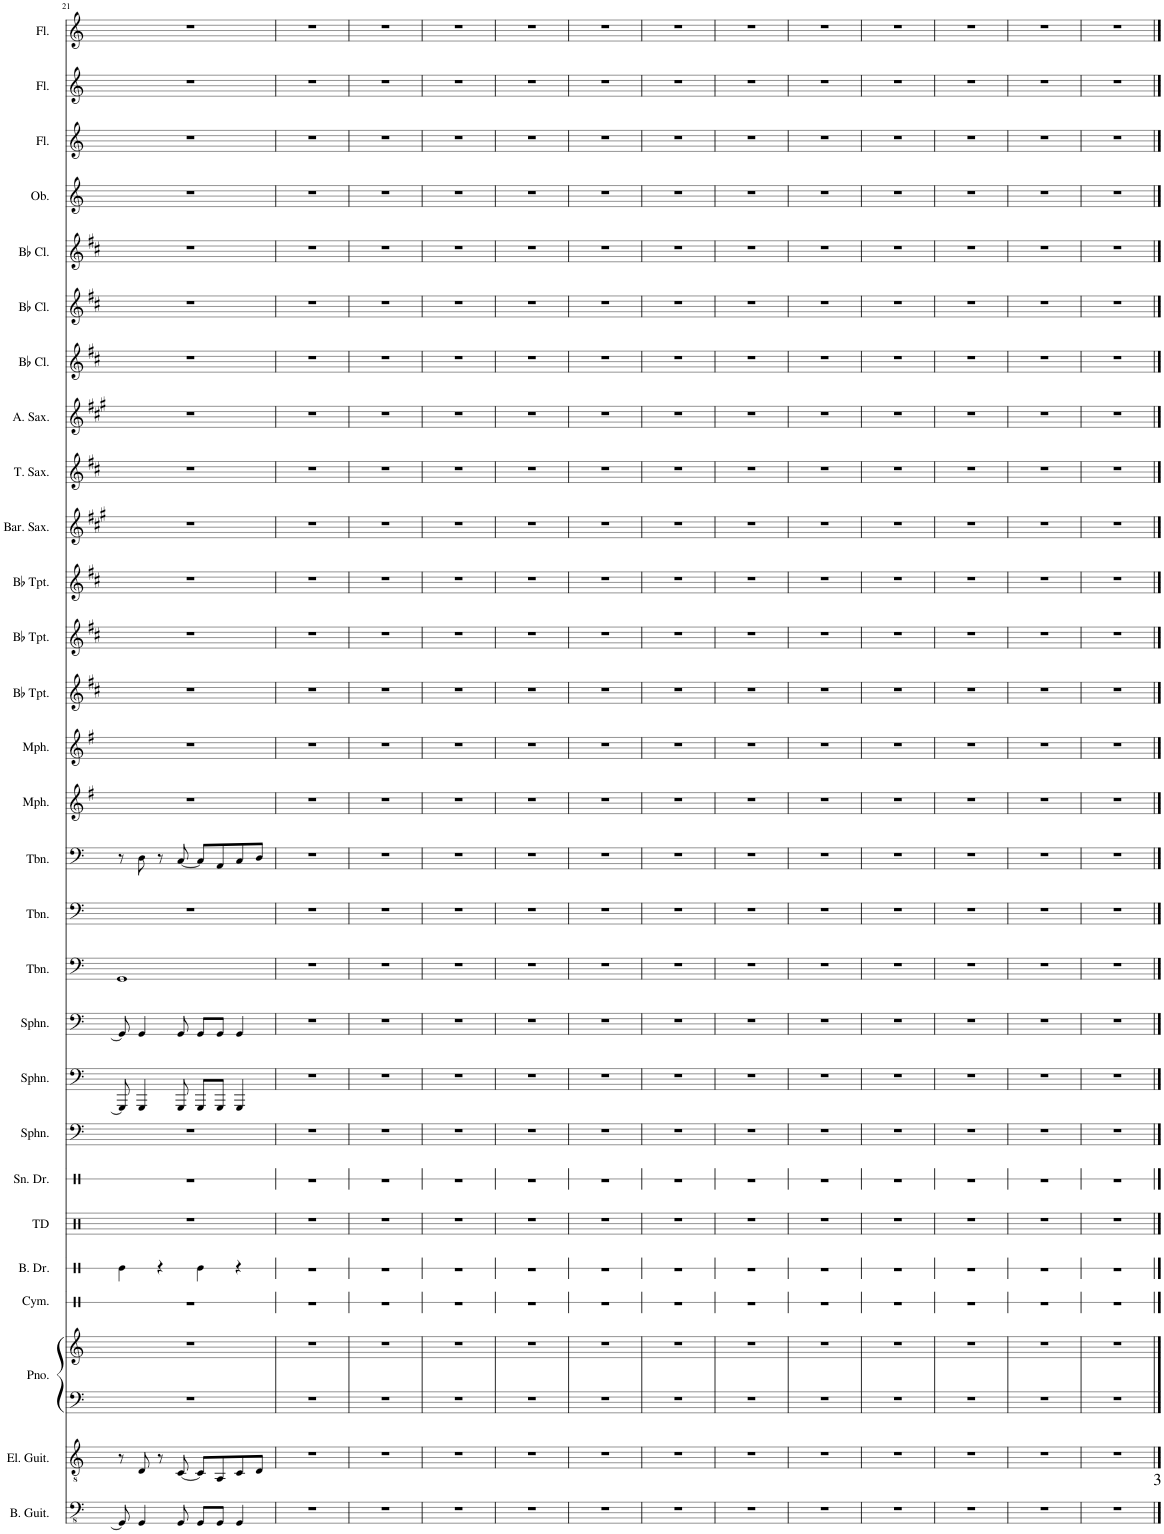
**kern	**kern	**kern	**kern	**kern	**kern	**kern	**kern	**kern	**kern	**kern	**kern	**kern	**kern	**kern	**kern	**kern	**kern	**kern	**kern	**kern	**kern	**kern	**kern	**kern	**kern	**kern	**kern	**kern
*part28	*part27	*part26	*part26	*part25	*part24	*part23	*part22	*part21	*part20	*part19	*part18	*part17	*part16	*part15	*part14	*part13	*part12	*part11	*part10	*part9	*part8	*part7	*part6	*part5	*part4	*part3	*part2	*part1
*staff29	*staff28	*staff27	*staff26	*staff25	*staff24	*staff23	*staff22	*staff21	*staff20	*staff19	*staff18	*staff17	*staff16	*staff15	*staff14	*staff13	*staff12	*staff11	*staff10	*staff9	*staff8	*staff7	*staff6	*staff5	*staff4	*staff3	*staff2	*staff1
*I"Bass Guitar	*I"Electric Guitar	*I"Piano	*	*I"Cymbal	*I"Bass Drum	*I"Tenor Drums	*I"Snare Drum	*I"Sousaphone	*I"Sousaphone	*I"Sousaphone	*I"Trombone	*I"Trombone	*I"Trombone	*I"Mellophone	*I"Mellophone	*I"Bb Trumpet	*I"Bb Trumpet	*I"Bb Trumpet	*I"Baritone Saxophone	*I"Tenor Saxophone	*I"Alto Saxophone	*I"Bb Clarinet	*I"Bb Clarinet	*I"Bb Clarinet	*I"Oboe	*I"Flute	*I"Flute	*I"Flute
*I'B. Guit.	*I'El. Guit.	*I'Pno.	*	*I'Cym.	*I'B. Dr.	*I'TD	*I'Sn. Dr.	*I'Sphn.	*I'Sphn.	*I'Sphn.	*I'Tbn.	*I'Tbn.	*I'Tbn.	*I'Mph.	*I'Mph.	*I'Bb Tpt.	*I'Bb Tpt.	*I'Bb Tpt.	*I'Bar. Sax.	*I'T. Sax.	*I'A. Sax.	*I'Bb Cl.	*I'Bb Cl.	*I'Bb Cl.	*I'Ob.	*I'Fl.	*I'Fl.	*I'Fl.
!!LO:PB:g=z
*clefFv4	*clefGv2	*clefF4	*clefG2	*clefX	*clefX	*clefX	*clefX	*clefF4	*clefF4	*clefF4	*clefF4	*clefF4	*clefF4	*clefG2	*clefG2	*clefG2	*clefG2	*clefG2	*clefG2	*clefG2	*clefG2	*clefG2	*clefG2	*clefG2	*clefG2	*clefG2	*clefG2	*clefG2
*	*	*	*	*	*	*	*	*	*	*	*	*	*	*Trd4c7	*Trd4c7	*Trd1c2	*Trd1c2	*Trd1c2	*Trd12c21	*Trd8c14	*Trd5c9	*Trd1c2	*Trd1c2	*Trd1c2	*	*	*	*
*k[]	*k[]	*k[]	*k[]	*k[]	*k[]	*k[]	*k[]	*k[]	*k[]	*k[]	*k[]	*k[]	*k[]	*k[f#]	*k[f#]	*k[f#c#]	*k[f#c#]	*k[f#c#]	*k[f#c#g#]	*k[f#c#]	*k[f#c#g#]	*k[f#c#]	*k[f#c#]	*k[f#c#]	*k[]	*k[]	*k[]	*k[]
*M4/4	*M4/4	*M4/4	*M4/4	*M4/4	*M4/4	*M4/4	*M4/4	*M4/4	*M4/4	*M4/4	*M4/4	*M4/4	*M4/4	*M4/4	*M4/4	*M4/4	*M4/4	*M4/4	*M4/4	*M4/4	*M4/4	*M4/4	*M4/4	*M4/4	*M4/4	*M4/4	*M4/4	*M4/4
=21	=21	=21	=21	=21	=21	=21	=21	=21	=21	=21	=21	=21	=21	=21	=21	=21	=21	=21	=21	=21	=21	=21	=21	=21	=21	=21	=21	=21
8GGG/]	8r	1r	1r	1r	4Re\	1r	1r	1r	8GGG/]	8GG/]	1GG	1r	8r	1r	1r	1r	1r	1r	1r	1r	1r	1r	1r	1r	1r	1r	1r	1r
4GGG/	8D/	.	.	.	.	.	.	.	4GGG/	4GG/	.	.	8D\	.	.	.	.	.	.	.	.	.	.	.	.	.	.	.
.	8r	.	.	.	4r	.	.	.	.	.	.	.	8r	.	.	.	.	.	.	.	.	.	.	.	.	.	.	.
8GGG/	[8C/	.	.	.	.	.	.	.	8GGG/	8GG/	.	.	[8C/	.	.	.	.	.	.	.	.	.	.	.	.	.	.	.
8GGG/L	8C/L]	.	.	.	4Re\	.	.	.	8GGG/L	8GG/L	.	.	8C/L]	.	.	.	.	.	.	.	.	.	.	.	.	.	.	.
8GGG/J	8AA/	.	.	.	.	.	.	.	8GGG/J	8GG/J	.	.	8AA/	.	.	.	.	.	.	.	.	.	.	.	.	.	.	.
4GGG/	8C/	.	.	.	4r	.	.	.	4GGG/	4GG/	.	.	8C/	.	.	.	.	.	.	.	.	.	.	.	.	.	.	.
.	8D/J	.	.	.	.	.	.	.	.	.	.	.	8D/J	.	.	.	.	.	.	.	.	.	.	.	.	.	.	.
=22	=22	=22	=22	=22	=22	=22	=22	=22	=22	=22	=22	=22	=22	=22	=22	=22	=22	=22	=22	=22	=22	=22	=22	=22	=22	=22	=22	=22
1r	1r	1r	1r	1r	1r	1r	1r	1r	1r	1r	1r	1r	1r	1r	1r	1r	1r	1r	1r	1r	1r	1r	1r	1r	1r	1r	1r	1r
=23	=23	=23	=23	=23	=23	=23	=23	=23	=23	=23	=23	=23	=23	=23	=23	=23	=23	=23	=23	=23	=23	=23	=23	=23	=23	=23	=23	=23
1r	1r	1r	1r	1r	1r	1r	1r	1r	1r	1r	1r	1r	1r	1r	1r	1r	1r	1r	1r	1r	1r	1r	1r	1r	1r	1r	1r	1r
=24	=24	=24	=24	=24	=24	=24	=24	=24	=24	=24	=24	=24	=24	=24	=24	=24	=24	=24	=24	=24	=24	=24	=24	=24	=24	=24	=24	=24
1r	1r	1r	1r	1r	1r	1r	1r	1r	1r	1r	1r	1r	1r	1r	1r	1r	1r	1r	1r	1r	1r	1r	1r	1r	1r	1r	1r	1r
=25	=25	=25	=25	=25	=25	=25	=25	=25	=25	=25	=25	=25	=25	=25	=25	=25	=25	=25	=25	=25	=25	=25	=25	=25	=25	=25	=25	=25
1r	1r	1r	1r	1r	1r	1r	1r	1r	1r	1r	1r	1r	1r	1r	1r	1r	1r	1r	1r	1r	1r	1r	1r	1r	1r	1r	1r	1r
=26	=26	=26	=26	=26	=26	=26	=26	=26	=26	=26	=26	=26	=26	=26	=26	=26	=26	=26	=26	=26	=26	=26	=26	=26	=26	=26	=26	=26
1r	1r	1r	1r	1r	1r	1r	1r	1r	1r	1r	1r	1r	1r	1r	1r	1r	1r	1r	1r	1r	1r	1r	1r	1r	1r	1r	1r	1r
=27	=27	=27	=27	=27	=27	=27	=27	=27	=27	=27	=27	=27	=27	=27	=27	=27	=27	=27	=27	=27	=27	=27	=27	=27	=27	=27	=27	=27
1r	1r	1r	1r	1r	1r	1r	1r	1r	1r	1r	1r	1r	1r	1r	1r	1r	1r	1r	1r	1r	1r	1r	1r	1r	1r	1r	1r	1r
=28	=28	=28	=28	=28	=28	=28	=28	=28	=28	=28	=28	=28	=28	=28	=28	=28	=28	=28	=28	=28	=28	=28	=28	=28	=28	=28	=28	=28
1r	1r	1r	1r	1r	1r	1r	1r	1r	1r	1r	1r	1r	1r	1r	1r	1r	1r	1r	1r	1r	1r	1r	1r	1r	1r	1r	1r	1r
=29	=29	=29	=29	=29	=29	=29	=29	=29	=29	=29	=29	=29	=29	=29	=29	=29	=29	=29	=29	=29	=29	=29	=29	=29	=29	=29	=29	=29
1r	1r	1r	1r	1r	1r	1r	1r	1r	1r	1r	1r	1r	1r	1r	1r	1r	1r	1r	1r	1r	1r	1r	1r	1r	1r	1r	1r	1r
=30	=30	=30	=30	=30	=30	=30	=30	=30	=30	=30	=30	=30	=30	=30	=30	=30	=30	=30	=30	=30	=30	=30	=30	=30	=30	=30	=30	=30
1r	1r	1r	1r	1r	1r	1r	1r	1r	1r	1r	1r	1r	1r	1r	1r	1r	1r	1r	1r	1r	1r	1r	1r	1r	1r	1r	1r	1r
=31	=31	=31	=31	=31	=31	=31	=31	=31	=31	=31	=31	=31	=31	=31	=31	=31	=31	=31	=31	=31	=31	=31	=31	=31	=31	=31	=31	=31
1r	1r	1r	1r	1r	1r	1r	1r	1r	1r	1r	1r	1r	1r	1r	1r	1r	1r	1r	1r	1r	1r	1r	1r	1r	1r	1r	1r	1r
=32	=32	=32	=32	=32	=32	=32	=32	=32	=32	=32	=32	=32	=32	=32	=32	=32	=32	=32	=32	=32	=32	=32	=32	=32	=32	=32	=32	=32
1r	1r	1r	1r	1r	1r	1r	1r	1r	1r	1r	1r	1r	1r	1r	1r	1r	1r	1r	1r	1r	1r	1r	1r	1r	1r	1r	1r	1r
=33	=33	=33	=33	=33	=33	=33	=33	=33	=33	=33	=33	=33	=33	=33	=33	=33	=33	=33	=33	=33	=33	=33	=33	=33	=33	=33	=33	=33
1r	1r	1r	1r	1r	1r	1r	1r	1r	1r	1r	1r	1r	1r	1r	1r	1r	1r	1r	1r	1r	1r	1r	1r	1r	1r	1r	1r	1r
==	==	==	==	==	==	==	==	==	==	==	==	==	==	==	==	==	==	==	==	==	==	==	==	==	==	==	==	==
*-	*-	*-	*-	*-	*-	*-	*-	*-	*-	*-	*-	*-	*-	*-	*-	*-	*-	*-	*-	*-	*-	*-	*-	*-	*-	*-	*-	*-
